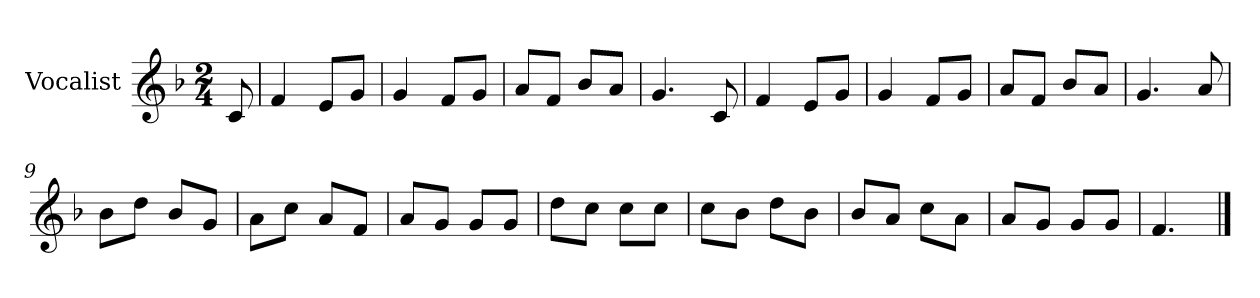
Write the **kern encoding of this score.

**kern
*part1
*staff1
*I"Vocalist
*k[b-]
*F:
*M2/4
=
8c
=1
4f
8eL
8gJ
=2
4g
8fL
8gJ
=3
8aL
8fJ
8b-L
8aJ
=4
4.g
8c
=5
4f
8eL
8gJ
=6
4g
8fL
8gJ
=7
8aL
8fJ
8b-L
8aJ
=8
4.g
8a
=9
8b-L
8ddJ
8b-L
8gJ
=10
8aL
8ccJ
8aL
8fJ
=11
8aL
8gJ
8gL
8gJ
=12
8ddL
8ccJ
8ccL
8ccJ
=13
8ccL
8b-J
8ddL
8b-J
=14
8b-L
8aJ
8ccL
8aJ
=15
8aL
8gJ
8gL
8gJ
=16
4.f
==
*-
